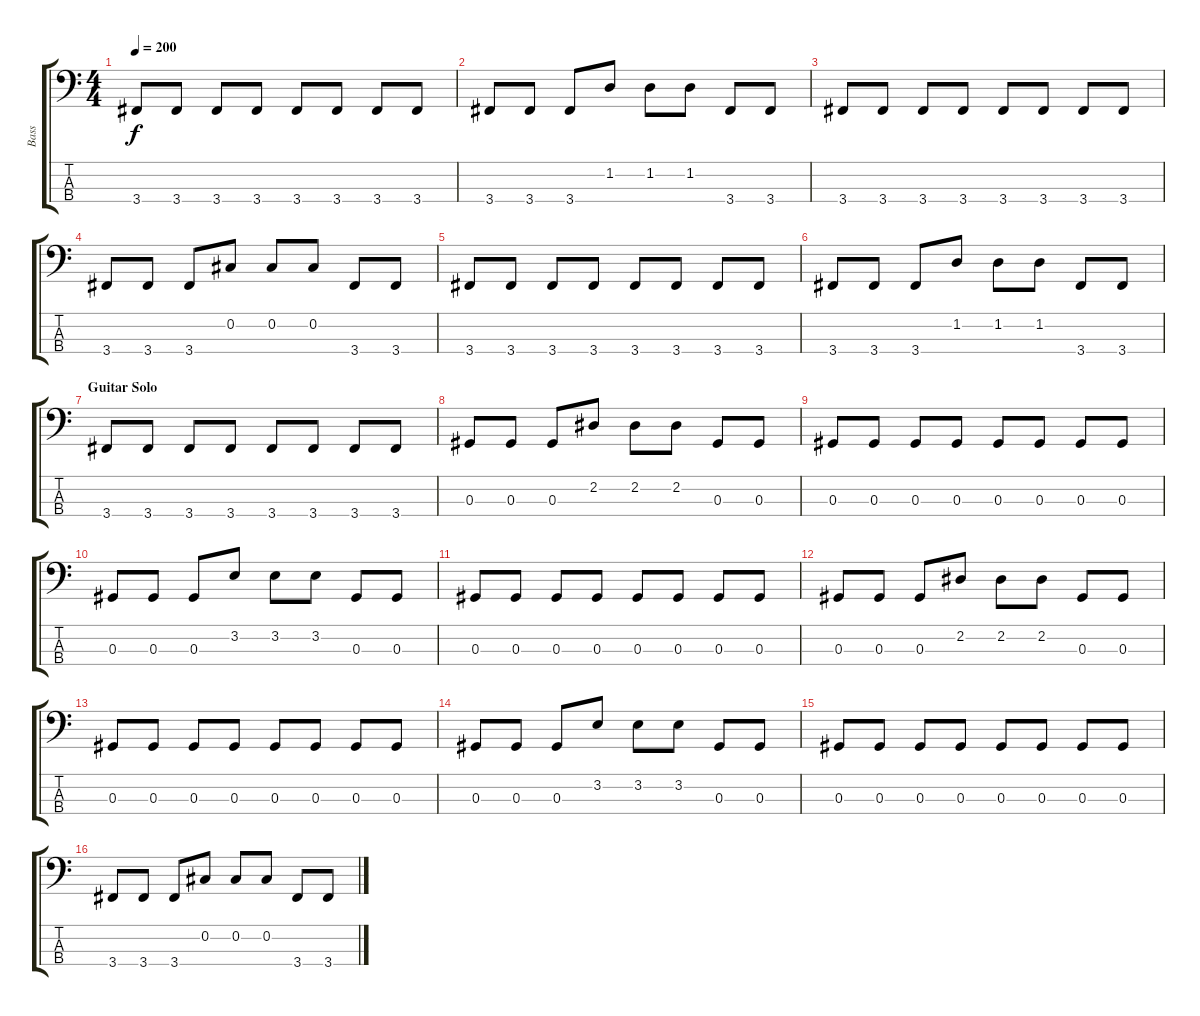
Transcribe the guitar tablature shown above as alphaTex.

\track ("Bass" "Bass") {instrument electricbasspick}
\staff {score tabs}
\tuning (Gb2 Db2 Ab1 Eb1) {hide}
\ts (4 4)
\tempo 200
\clef f4
\ks c
3.4.8{dy f} 3.4.8 3.4.8 3.4.8 3.4.8 3.4.8 3.4.8 3.4.8 |
3.4.8 3.4.8 3.4.8 1.2.8 1.2.8 1.2.8 3.4.8 3.4.8 |
3.4.8 3.4.8 3.4.8 3.4.8 3.4.8 3.4.8 3.4.8 3.4.8 |
3.4.8 3.4.8 3.4.8 0.2.8 0.2.8 0.2.8 3.4.8 3.4.8 |
3.4.8 3.4.8 3.4.8 3.4.8 3.4.8 3.4.8 3.4.8 3.4.8 |
3.4.8 3.4.8 3.4.8 1.2.8 1.2.8 1.2.8 3.4.8 3.4.8 |
\section ("" "Guitar Solo")
3.4.8 3.4.8 3.4.8 3.4.8 3.4.8 3.4.8 3.4.8 3.4.8 |
0.3.8 0.3.8 0.3.8 2.2.8 2.2.8 2.2.8 0.3.8 0.3.8 |
0.3.8 0.3.8 0.3.8 0.3.8 0.3.8 0.3.8 0.3.8 0.3.8 |
0.3.8 0.3.8 0.3.8 3.2.8 3.2.8 3.2.8 0.3.8 0.3.8 |
0.3.8 0.3.8 0.3.8 0.3.8 0.3.8 0.3.8 0.3.8 0.3.8 |
0.3.8 0.3.8 0.3.8 2.2.8 2.2.8 2.2.8 0.3.8 0.3.8 |
0.3.8 0.3.8 0.3.8 0.3.8 0.3.8 0.3.8 0.3.8 0.3.8 |
0.3.8 0.3.8 0.3.8 3.2.8 3.2.8 3.2.8 0.3.8 0.3.8 |
0.3.8 0.3.8 0.3.8 0.3.8 0.3.8 0.3.8 0.3.8 0.3.8 |
3.4.8 3.4.8 3.4.8 0.2.8 0.2.8 0.2.8 3.4.8 3.4.8
